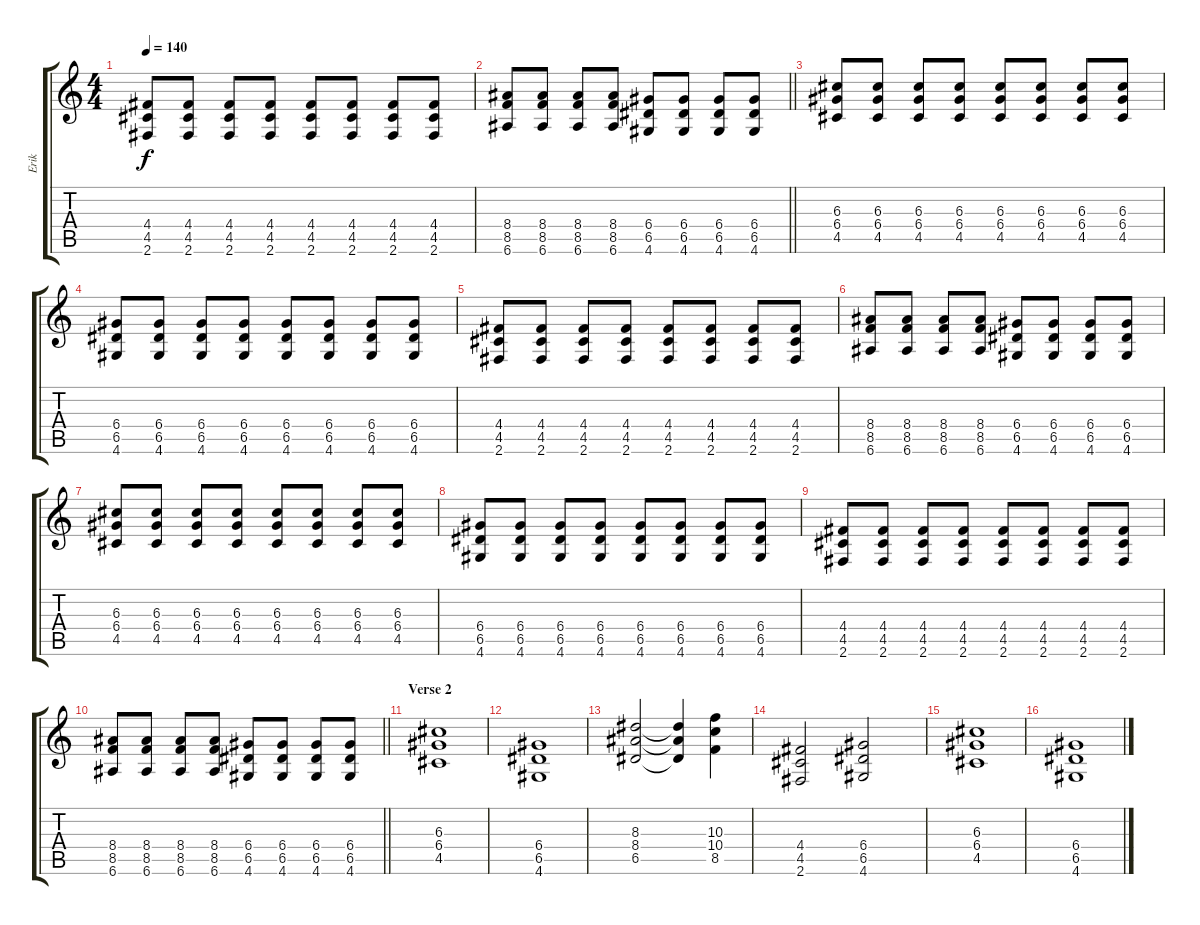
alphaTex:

\track ("Erik" "Erik") {instrument distortionguitar}
\staff {score tabs}
\tuning (E4 B3 G3 D3 A2 E2) {hide}
\ts (4 4)
\tempo 140
\clef g2
\ks c
(4.4 4.5 2.6).8{dy f} (4.4 4.5 2.6).8 (4.4 4.5 2.6).8 (4.4 4.5 2.6).8 (4.4 4.5 2.6).8 (4.4 4.5 2.6).8 (4.4 4.5 2.6).8 (4.4 4.5 2.6).8 |
\barLineRight lightlight
(8.4 8.5 6.6).8 (8.4 8.5 6.6).8 (8.4 8.5 6.6).8 (8.4 8.5 6.6).8 (6.4 6.5 4.6).8 (6.4 6.5 4.6).8 (6.4 6.5 4.6).8 (6.4 6.5 4.6).8 |
(6.3 6.4 4.5).8 (6.3 6.4 4.5).8 (6.3 6.4 4.5).8 (6.3 6.4 4.5).8 (6.3 6.4 4.5).8 (6.3 6.4 4.5).8 (6.3 6.4 4.5).8 (6.3 6.4 4.5).8 |
(6.4 6.5 4.6).8 (6.4 6.5 4.6).8 (6.4 6.5 4.6).8 (6.4 6.5 4.6).8 (6.4 6.5 4.6).8 (6.4 6.5 4.6).8 (6.4 6.5 4.6).8 (6.4 6.5 4.6).8 |
(4.4 4.5 2.6).8 (4.4 4.5 2.6).8 (4.4 4.5 2.6).8 (4.4 4.5 2.6).8 (4.4 4.5 2.6).8 (4.4 4.5 2.6).8 (4.4 4.5 2.6).8 (4.4 4.5 2.6).8 |
(8.4 8.5 6.6).8 (8.4 8.5 6.6).8 (8.4 8.5 6.6).8 (8.4 8.5 6.6).8 (6.4 6.5 4.6).8 (6.4 6.5 4.6).8 (6.4 6.5 4.6).8 (6.4 6.5 4.6).8 |
(6.3 6.4 4.5).8 (6.3 6.4 4.5).8 (6.3 6.4 4.5).8 (6.3 6.4 4.5).8 (6.3 6.4 4.5).8 (6.3 6.4 4.5).8 (6.3 6.4 4.5).8 (6.3 6.4 4.5).8 |
(6.4 6.5 4.6).8 (6.4 6.5 4.6).8 (6.4 6.5 4.6).8 (6.4 6.5 4.6).8 (6.4 6.5 4.6).8 (6.4 6.5 4.6).8 (6.4 6.5 4.6).8 (6.4 6.5 4.6).8 |
(4.4 4.5 2.6).8 (4.4 4.5 2.6).8 (4.4 4.5 2.6).8 (4.4 4.5 2.6).8 (4.4 4.5 2.6).8 (4.4 4.5 2.6).8 (4.4 4.5 2.6).8 (4.4 4.5 2.6).8 |
\barLineRight lightlight
(8.4 8.5 6.6).8 (8.4 8.5 6.6).8 (8.4 8.5 6.6).8 (8.4 8.5 6.6).8 (6.4 6.5 4.6).8 (6.4 6.5 4.6).8 (6.4 6.5 4.6).8 (6.4 6.5 4.6).8 |
\section ("" "Verse 2")
(6.3 6.4 4.5).1{instrument distortionguitar} |
(6.4 6.5 4.6).1 |
(8.3 8.4 6.5).2 (8.3{t} 8.4{t} 6.5{t}).4 (10.3 10.4 8.5).4 |
(4.4 4.5 2.6).2 (6.4 6.5 4.6).2 |
(6.3 6.4 4.5).1 |
(6.4 6.5 4.6).1
